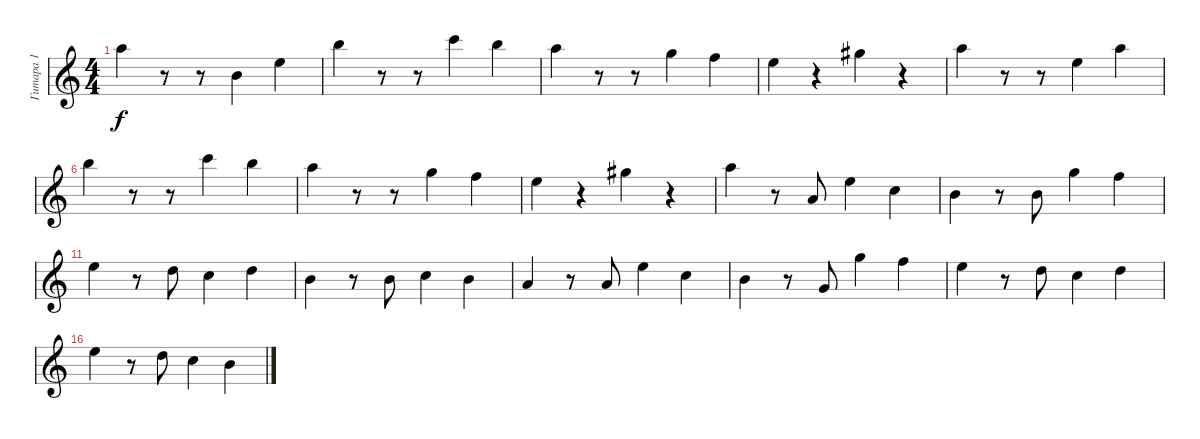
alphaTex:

\defaultSystemsLayout 4
\bracketExtendMode groupsimilarinstruments
\multiTrackTrackNamePolicy hidden
\firstSystemTrackNameMode fullname
\otherSystemsTrackNameMode fullname
\otherSystemsTrackNameOrientation horizontal
\defaultBarNumberDisplay FirstOfSystem
\track ("Гитара 1" "S-Gt") {instrument acousticguitarsteel}
\staff {score}
\tuning (E4 B3 G3 D3 A2 E2)
\ts (4 4)
\tempo (150 hide)
\clef g2
\ks c
5.1.4{dy f} r.8 r.8 0.2.4 5.2.4 |
7.1.4 r.8 r.8 8.1.4 7.1.4 |
5.1.4 r.8 r.8 3.1.4 1.1.4 |
0.1.4 r.4 4.1.4 r.4 |
5.1.4 r.8 r.8 0.1.4 5.1.4 |
7.1.4 r.8 r.8 8.1.4 7.1.4 |
5.1.4 r.8 r.8 3.1.4 1.1.4 |
0.1.4 r.4 4.1.4 r.4 |
5.1.4 r.8 2.3.8 0.1.4 1.2.4 |
0.2.4 r.8 0.2.8 3.1.4 1.1.4 |
0.1.4 r.8 3.2.8 1.2.4 3.2.4 |
0.2.4 r.8 0.2.8 1.2.4 0.2.4 |
2.3.4 r.8 2.3.8 0.1.4 1.2.4 |
0.2.4 r.8 0.3.8 3.1.4 1.1.4 |
0.1.4 r.8 3.2.8 1.2.4 3.2.4 |
0.1.4 r.8 3.2.8 1.2.4 0.2.4
